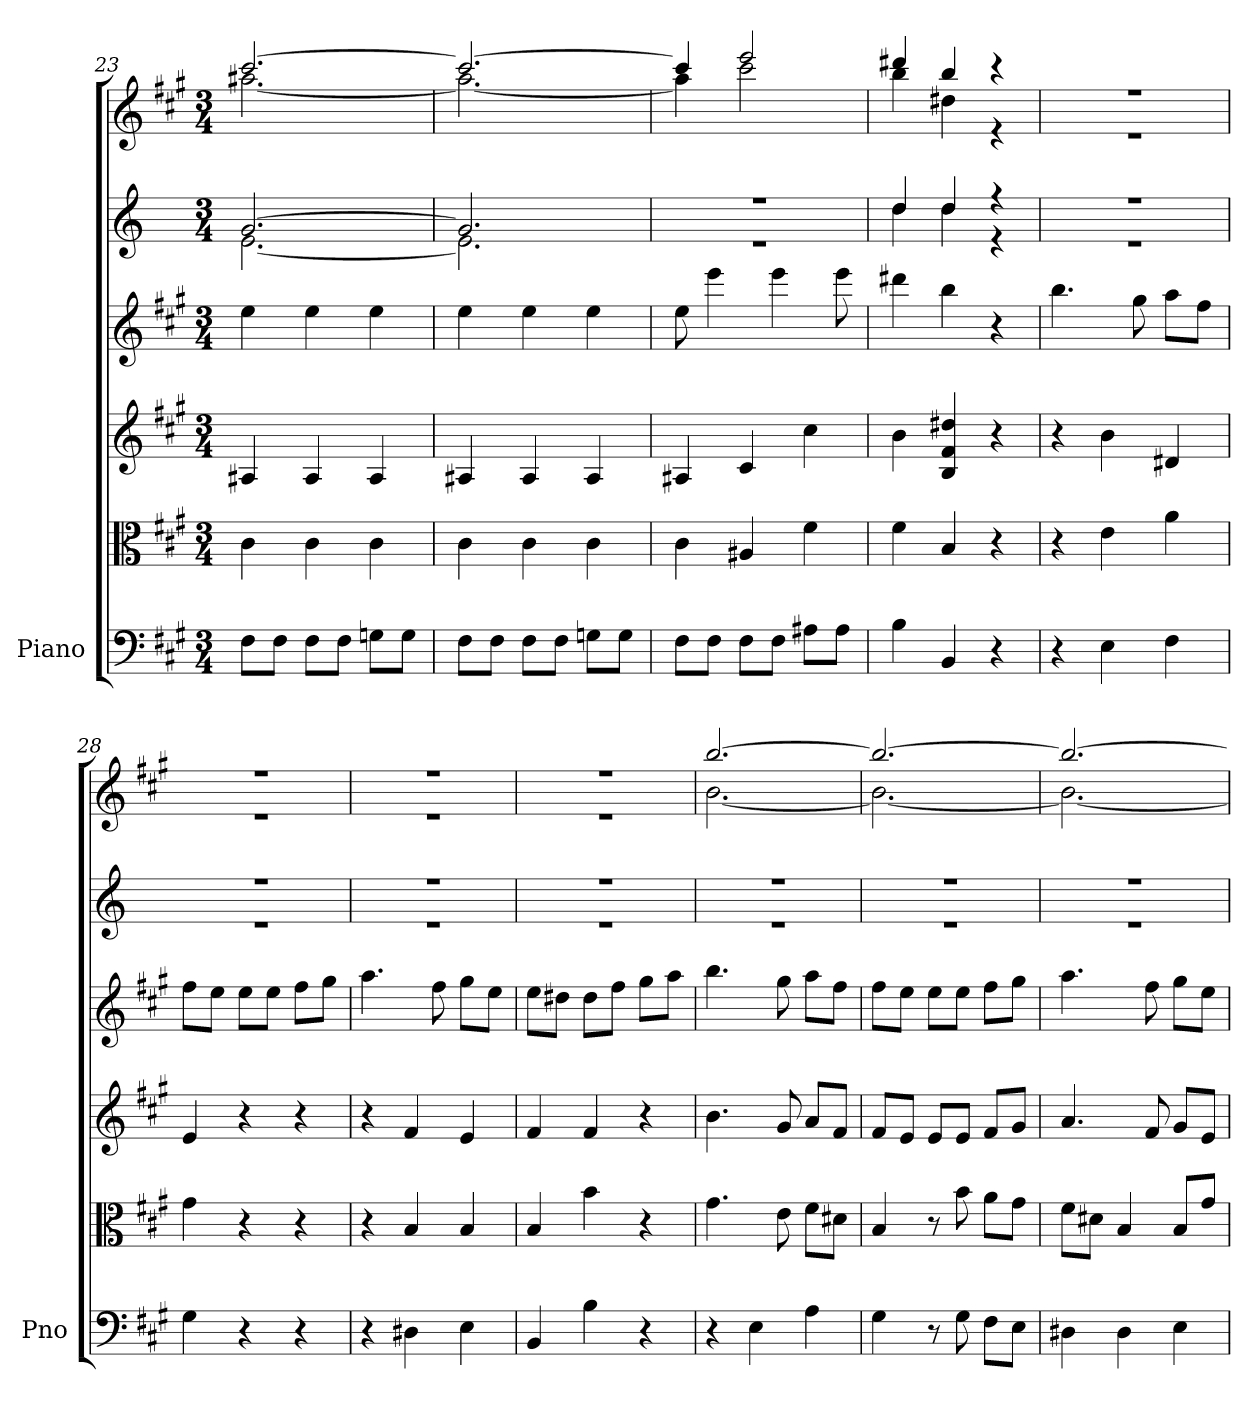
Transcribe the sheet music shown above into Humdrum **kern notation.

**kern	**kern	**kern	**kern	**kern	**kern
*part1	*part1	*part1	*part1	*part1	*part1
*staff6	*staff5	*staff4	*staff3	*staff2	*staff1
*I"Piano	*	*	*	*	*
*I'Pno	*	*	*	*	*
*clefF4	*clefC3	*	*	*	*
*k[f#c#g#]	*k[f#c#g#]	*k[f#c#g#]	*k[f#c#g#]	*k[]	*k[f#c#g#]
*A:	*A:	*A:	*A:	*C:	*A:
*M3/4	*M3/4	*M3/4	*M3/4	*M3/4	*M3/4
=23	=23	=23	=23	=23	=23
*	*	*	*	*^	*^
8F#\L	4c#\	4A#X/	4ee\	[2.g/	[2.e\	[2.ccc#/	[2.aa#X\
8F#\J	.	.	.	.	.	.	.
8F#\L	4c#\	4A#/	4ee\	.	.	.	.
8F#\J	.	.	.	.	.	.	.
8Gn\L	4c#\	4A#/	4ee\	.	.	.	.
8G\J	.	.	.	.	.	.	.
=24	=24	=24	=24	=24	=24	=24	=24
8F#\L	4c#\	4A#X/	4ee\	2.g/]	2.e\]	2.ccc#/_	2.aa#\_
8F#\J	.	.	.	.	.	.	.
8F#\L	4c#\	4A#/	4ee\	.	.	.	.
8F#\J	.	.	.	.	.	.	.
8Gn\L	4c#\	4A#/	4ee\	.	.	.	.
8G\J	.	.	.	.	.	.	.
!!LO:LB:g=z	!!
=25	=25	=25	=25	=25	=25	=25	=25
8F#\L	4c#\	4A#X/	8ee\	2.r	2.r	4ccc#/]	4aa#\]
8F#\J	.	.	4eee\	.	.	.	.
8F#\L	4A#X/	4c#/	.	.	.	2eee/	2ccc#\
8F#\J	.	.	4eee\	.	.	.	.
8A#X\L	4f#\	4cc#\	.	.	.	.	.
8A#\J	.	.	8eee\	.	.	.	.
=26	=26	=26	=26	=26	=26	=26	=26
4B\	4f#\	4b\	4ddd#X\	4dd/	4dd\	4ddd#X/	4bb\
4BB/	4B/	4B/ 4f#/ 4dd#X/	4bb\	4dd/	4dd\	4bb/	4dd#X\
4r	4r	4r	4r	4r	4r	4r	4r
=27	=27	=27	=27	=27	=27	=27	=27
4r	4r	4r	4.bb\	2.r	2.r	2.r	2.r
4E\	4e\	4b\	.	.	.	.	.
.	.	.	8gg#\	.	.	.	.
4F#\	4a\	4d#X/	8aa\L	.	.	.	.
.	.	.	8ff#\J	.	.	.	.
=28	=28	=28	=28	=28	=28	=28	=28
4G#\	4g#\	4e/	8ff#\L	2.r	2.r	2.r	2.r
.	.	.	8ee\J	.	.	.	.
4r	4r	4r	8ee\L	.	.	.	.
.	.	.	8ee\J	.	.	.	.
4r	4r	4r	8ff#\L	.	.	.	.
.	.	.	8gg#\J	.	.	.	.
=29	=29	=29	=29	=29	=29	=29	=29
4r	4r	4r	4.aa\	2.r	2.r	2.r	2.r
4D#X\	4B/	4f#/	.	.	.	.	.
.	.	.	8ff#\	.	.	.	.
4E\	4B/	4e/	8gg#\L	.	.	.	.
.	.	.	8ee\J	.	.	.	.
=30	=30	=30	=30	=30	=30	=30	=30
4BB/	4B/	4f#/	8ee\L	2.r	2.r	2.r	2.r
.	.	.	8dd#X\J	.	.	.	.
4B\	4b\	4f#/	8dd#\L	.	.	.	.
.	.	.	8ff#\J	.	.	.	.
4r	4r	4r	8gg#\L	.	.	.	.
.	.	.	8aa\J	.	.	.	.
!!LO:PB:g=z	!!
=31	=31	=31	=31	=31	=31	=31	=31
4r	4.g#\	4.b\	4.bb\	2.r	2.r	[2.bb/	[2.b\
4E\	.	.	.	.	.	.	.
.	8e\	8g#/	8gg#\	.	.	.	.
4A\	8f#\L	8a/L	8aa\L	.	.	.	.
.	8d#X\J	8f#/J	8ff#\J	.	.	.	.
=32	=32	=32	=32	=32	=32	=32	=32
4G#\	4B/	8f#/L	8ff#\L	2.r	2.r	2.bb/_	2.b\_
.	.	8e/J	8ee\J	.	.	.	.
8r	8r	8e/L	8ee\L	.	.	.	.
8G#\	8b\	8e/J	8ee\J	.	.	.	.
8F#\L	8a\L	8f#/L	8ff#\L	.	.	.	.
8E\J	8g#\J	8g#/J	8gg#\J	.	.	.	.
=33	=33	=33	=33	=33	=33	=33	=33
4D#X\	8f#\L	4.a/	4.aa\	2.r	2.r	2.bb/_	2.b\_
.	8d#X\J	.	.	.	.	.	.
4D#\	4B/	.	.	.	.	.	.
.	.	8f#/	8ff#\	.	.	.	.
4E\	8B/L	8g#/L	8gg#\L	.	.	.	.
.	8g#/J	8e/J	8ee\J	.	.	.	.
*	*	*	*	*v	*v	*	*
*	*	*	*	*	*v	*v
=	=	=	=	=	=
*-	*-	*-	*-	*-	*-
